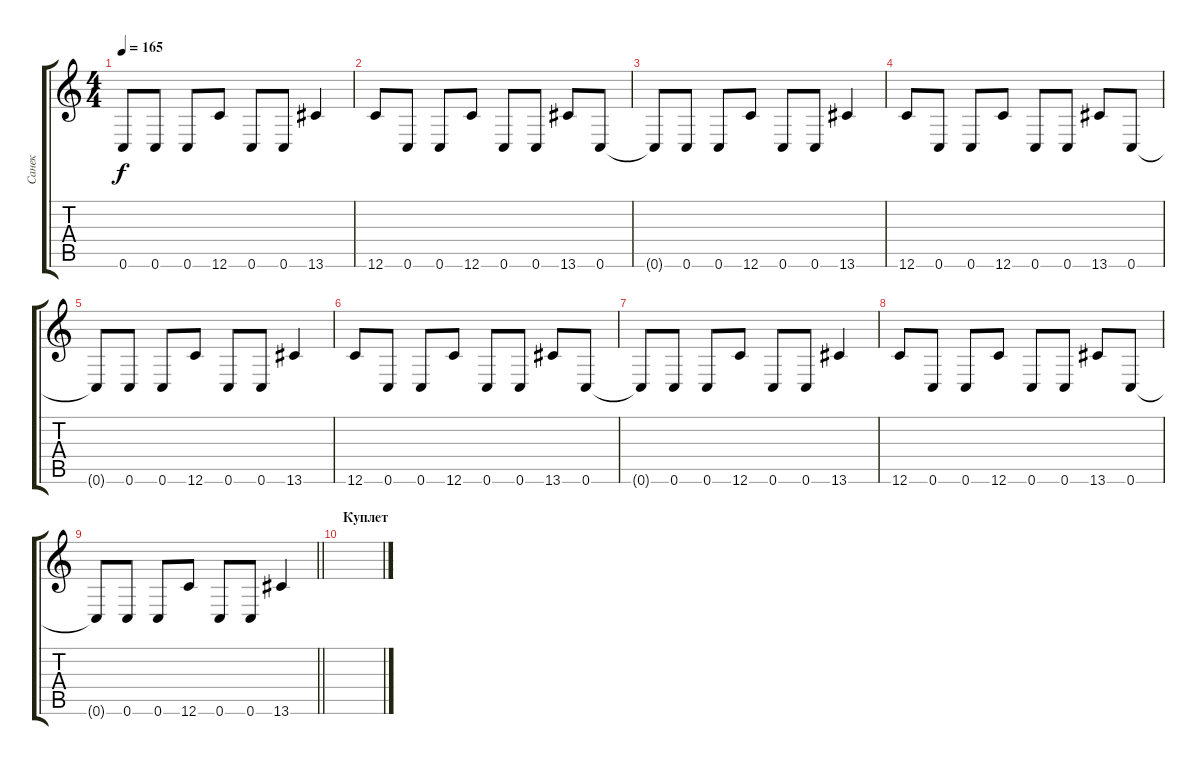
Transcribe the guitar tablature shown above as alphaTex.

\track ("Санек" "Санек") {instrument distortionguitar}
\staff {score tabs}
\tuning (D4 A3 F3 C3 G2 C2) {hide}
\ts (4 4)
\tempo 165
\clef g2
\ks c
0.6{t}.8{dy f} 0.6.8 0.6.8 12.6.8 0.6.8 0.6.8 13.6.4 |
12.6.8 0.6.8 0.6.8 12.6.8 0.6.8 0.6.8 13.6.8 0.6.8 |
0.6{t}.8 0.6.8 0.6.8 12.6.8 0.6.8 0.6.8 13.6.4 |
12.6.8 0.6.8 0.6.8 12.6.8 0.6.8 0.6.8 13.6.8 0.6.8 |
0.6{t}.8 0.6.8 0.6.8 12.6.8 0.6.8 0.6.8 13.6.4 |
12.6.8 0.6.8 0.6.8 12.6.8 0.6.8 0.6.8 13.6.8 0.6.8 |
0.6{t}.8 0.6.8 0.6.8 12.6.8 0.6.8 0.6.8 13.6.4 |
12.6.8 0.6.8 0.6.8 12.6.8 0.6.8 0.6.8 13.6.8 0.6.8 |
\barLineRight lightlight
0.6{t}.8 0.6.8 0.6.8 12.6.8 0.6.8 0.6.8 13.6.4 |
\section ("" "Куплет")
